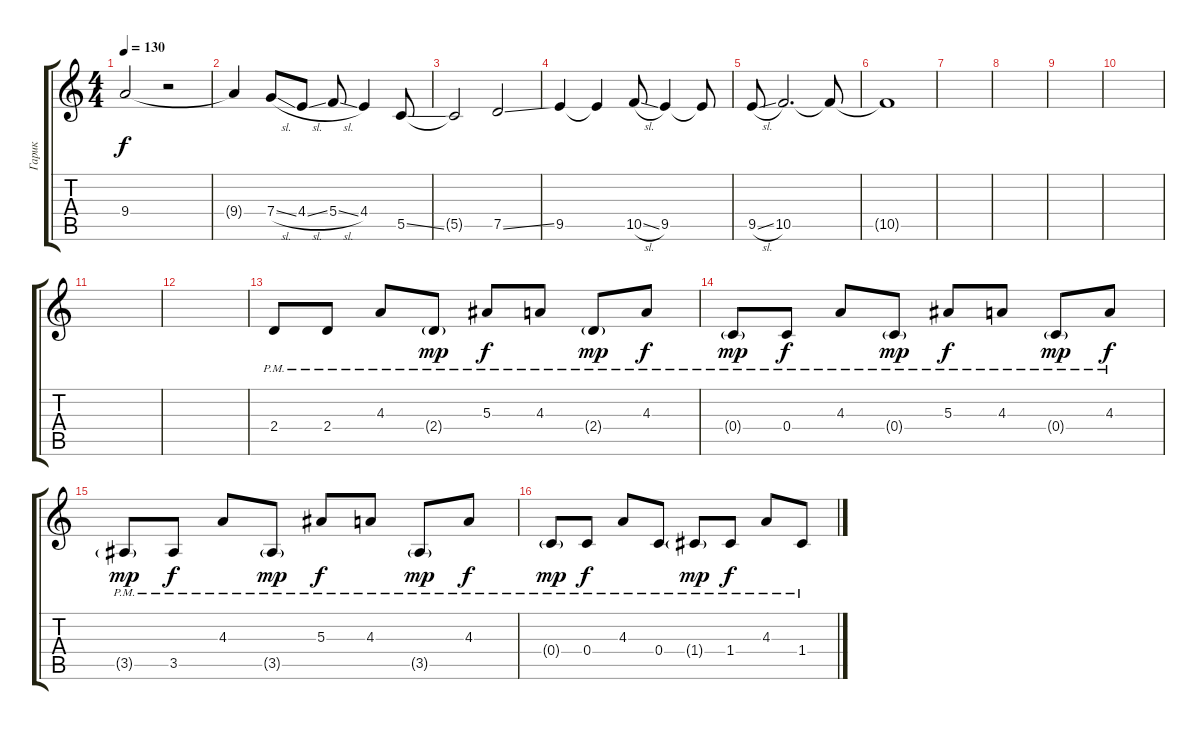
\track ("Гарик" "Гарик") {instrument distortionguitar}
\staff {score tabs}
\tuning (D4 A3 F3 C3 G2 C2) {hide}
\ts (4 4)
\tempo 130
\clef g2
\ks c
9.4.2{dy f} r.2 |
9.4{t}.4 7.4{sl}.8 4.4{sl}.8 5.4{sl}.8 4.4.4 5.5{ss}.8 |
5.5{t}.2 7.5{ss}.2 |
9.5.4 9.5{t}.4 10.5{sl}.8 9.5.4 9.5{t}.8 |
9.5{sl}.8 10.5.2{d} 10.5{t}.8 |
10.5{t}.1 |
|
|
|
|
|
|
2.4{pm}.8 2.4{pm}.8 4.3{pm}.8 2.4{g pm}.8{dy mp} 5.3{pm}.8{dy f} 4.3{pm}.8 2.4{g pm}.8{dy mp} 4.3{pm}.8{dy f} |
0.4{g pm}.8{dy mp} 0.4{pm}.8{dy f} 4.3{pm}.8 0.4{g pm}.8{dy mp} 5.3{pm}.8{dy f} 4.3{pm}.8 0.4{g pm}.8{dy mp} 4.3{pm}.8{dy f} |
3.5{g pm}.8{dy mp} 3.5{pm}.8{dy f} 4.3{pm}.8 3.5{g pm}.8{dy mp} 5.3{pm}.8{dy f} 4.3{pm}.8 3.5{g pm}.8{dy mp} 4.3{pm}.8{dy f} |
0.4{g pm}.8{dy mp} 0.4{pm}.8{dy f} 4.3{pm}.8 0.4{pm}.8 1.4{g pm}.8{dy mp} 1.4{pm}.8{dy f} 4.3{pm}.8 1.4{pm}.8
